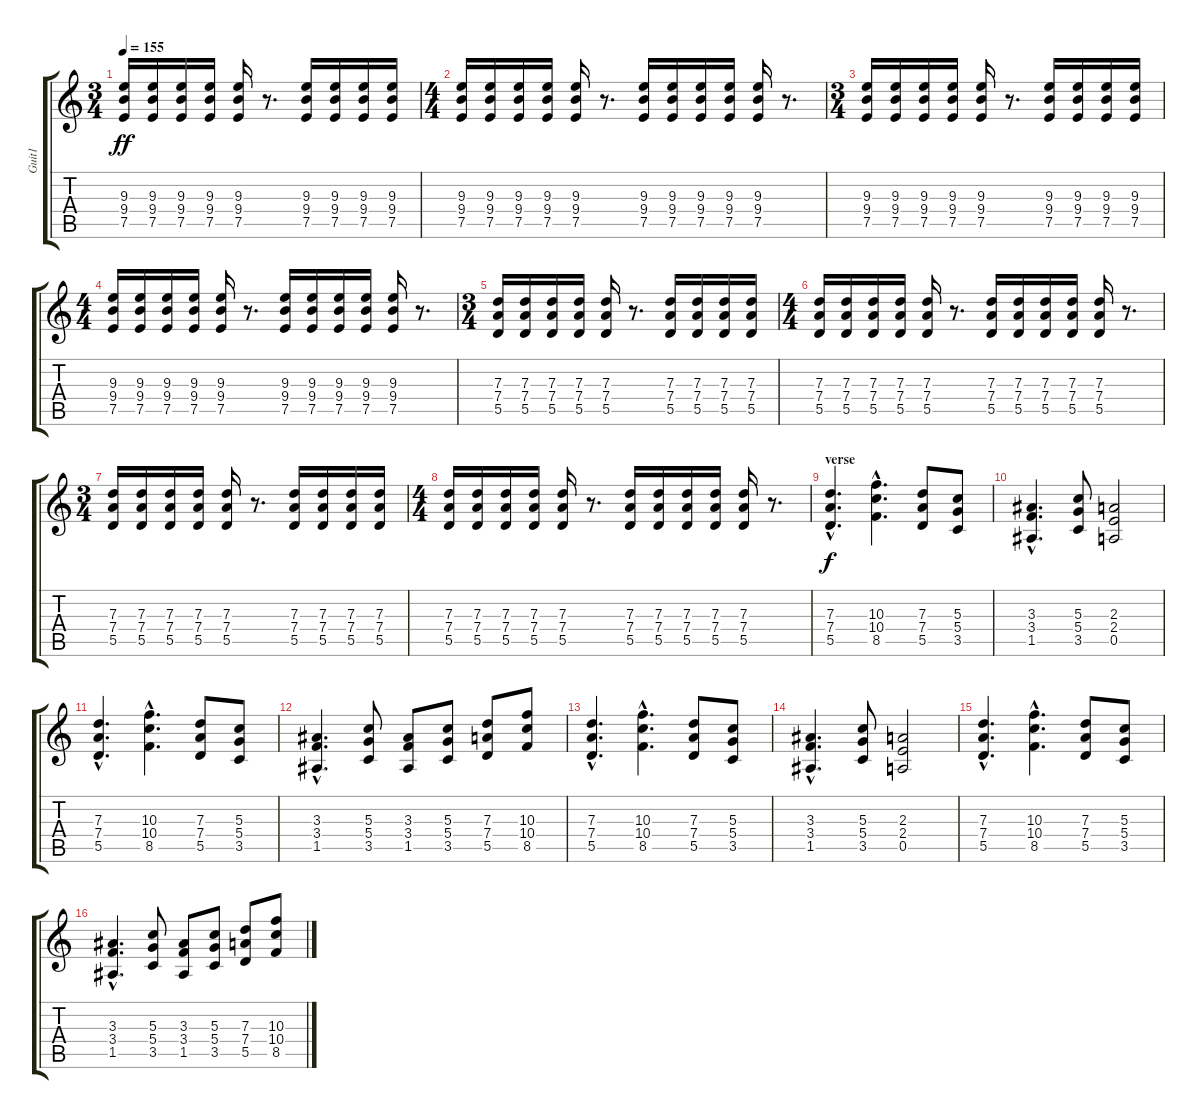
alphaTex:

\track ("Guit1" "Guit1") {instrument acousticguitarnylon}
\staff {score tabs}
\tuning (E4 B3 G3 D3 A2 E2) {hide}
\ts (3 4)
\tempo 155
\clef g2
\ks c
(9.3 9.4 7.5).16{dy ff} (9.3 9.4 7.5).16 (9.3 9.4 7.5).16 (9.3 9.4 7.5).16 (9.3 9.4 7.5).16 r.8{d} (9.3 9.4 7.5).16 (9.3 9.4 7.5).16 (9.3 9.4 7.5).16 (9.3 9.4 7.5).16 |
\ts (4 4)
(9.3 9.4 7.5).16 (9.3 9.4 7.5).16 (9.3 9.4 7.5).16 (9.3 9.4 7.5).16 (9.3 9.4 7.5).16 r.8{d} (9.3 9.4 7.5).16 (9.3 9.4 7.5).16 (9.3 9.4 7.5).16 (9.3 9.4 7.5).16 (9.3 9.4 7.5).16 r.8{d} |
\ts (3 4)
(9.3 9.4 7.5).16 (9.3 9.4 7.5).16 (9.3 9.4 7.5).16 (9.3 9.4 7.5).16 (9.3 9.4 7.5).16 r.8{d} (9.3 9.4 7.5).16 (9.3 9.4 7.5).16 (9.3 9.4 7.5).16 (9.3 9.4 7.5).16 |
\ts (4 4)
(9.3 9.4 7.5).16 (9.3 9.4 7.5).16 (9.3 9.4 7.5).16 (9.3 9.4 7.5).16 (9.3 9.4 7.5).16 r.8{d} (9.3 9.4 7.5).16 (9.3 9.4 7.5).16 (9.3 9.4 7.5).16 (9.3 9.4 7.5).16 (9.3 9.4 7.5).16 r.8{d} |
\ts (3 4)
(7.3 7.4 5.5).16 (7.3 7.4 5.5).16 (7.3 7.4 5.5).16 (7.3 7.4 5.5).16 (7.3 7.4 5.5).16 r.8{d} (7.3 7.4 5.5).16 (7.3 7.4 5.5).16 (7.3 7.4 5.5).16 (7.3 7.4 5.5).16 |
\ts (4 4)
(7.3 7.4 5.5).16 (7.3 7.4 5.5).16 (7.3 7.4 5.5).16 (7.3 7.4 5.5).16 (7.3 7.4 5.5).16 r.8{d} (7.3 7.4 5.5).16 (7.3 7.4 5.5).16 (7.3 7.4 5.5).16 (7.3 7.4 5.5).16 (7.3 7.4 5.5).16 r.8{d} |
\ts (3 4)
(7.3 7.4 5.5).16 (7.3 7.4 5.5).16 (7.3 7.4 5.5).16 (7.3 7.4 5.5).16 (7.3 7.4 5.5).16 r.8{d} (7.3 7.4 5.5).16 (7.3 7.4 5.5).16 (7.3 7.4 5.5).16 (7.3 7.4 5.5).16 |
\ts (4 4)
(7.3 7.4 5.5).16 (7.3 7.4 5.5).16 (7.3 7.4 5.5).16 (7.3 7.4 5.5).16 (7.3 7.4 5.5).16 r.8{d} (7.3 7.4 5.5).16 (7.3 7.4 5.5).16 (7.3 7.4 5.5).16 (7.3 7.4 5.5).16 (7.3 7.4 5.5).16 r.8{d} |
\section ("" "verse")
(7.3{hac} 7.4{hac} 5.5{hac}).4{d dy f} (10.3{hac} 10.4{hac} 8.5{hac}).4{d} (7.3 7.4 5.5).8 (5.3 5.4 3.5).8 |
(3.3{hac} 3.4{hac} 1.5{hac}).4{d} (5.3 5.4 3.5).8 (2.3 2.4 0.5).2 |
(7.3{hac} 7.4{hac} 5.5{hac}).4{d} (10.3{hac} 10.4{hac} 8.5{hac}).4{d} (7.3 7.4 5.5).8 (5.3 5.4 3.5).8 |
(3.3{hac} 3.4{hac} 1.5{hac}).4{d} (5.3 5.4 3.5).8 (3.3 3.4 1.5).8 (5.3 5.4 3.5).8 (7.3 7.4 5.5).8 (10.3 10.4 8.5).8 |
(7.3{hac} 7.4{hac} 5.5{hac}).4{d} (10.3{hac} 10.4{hac} 8.5{hac}).4{d} (7.3 7.4 5.5).8 (5.3 5.4 3.5).8 |
(3.3{hac} 3.4{hac} 1.5{hac}).4{d} (5.3 5.4 3.5).8 (2.3 2.4 0.5).2 |
(7.3{hac} 7.4{hac} 5.5{hac}).4{d} (10.3{hac} 10.4{hac} 8.5{hac}).4{d} (7.3 7.4 5.5).8 (5.3 5.4 3.5).8 |
(3.3{hac} 3.4{hac} 1.5{hac}).4{d} (5.3 5.4 3.5).8 (3.3 3.4 1.5).8 (5.3 5.4 3.5).8 (7.3 7.4 5.5).8 (10.3 10.4 8.5).8
